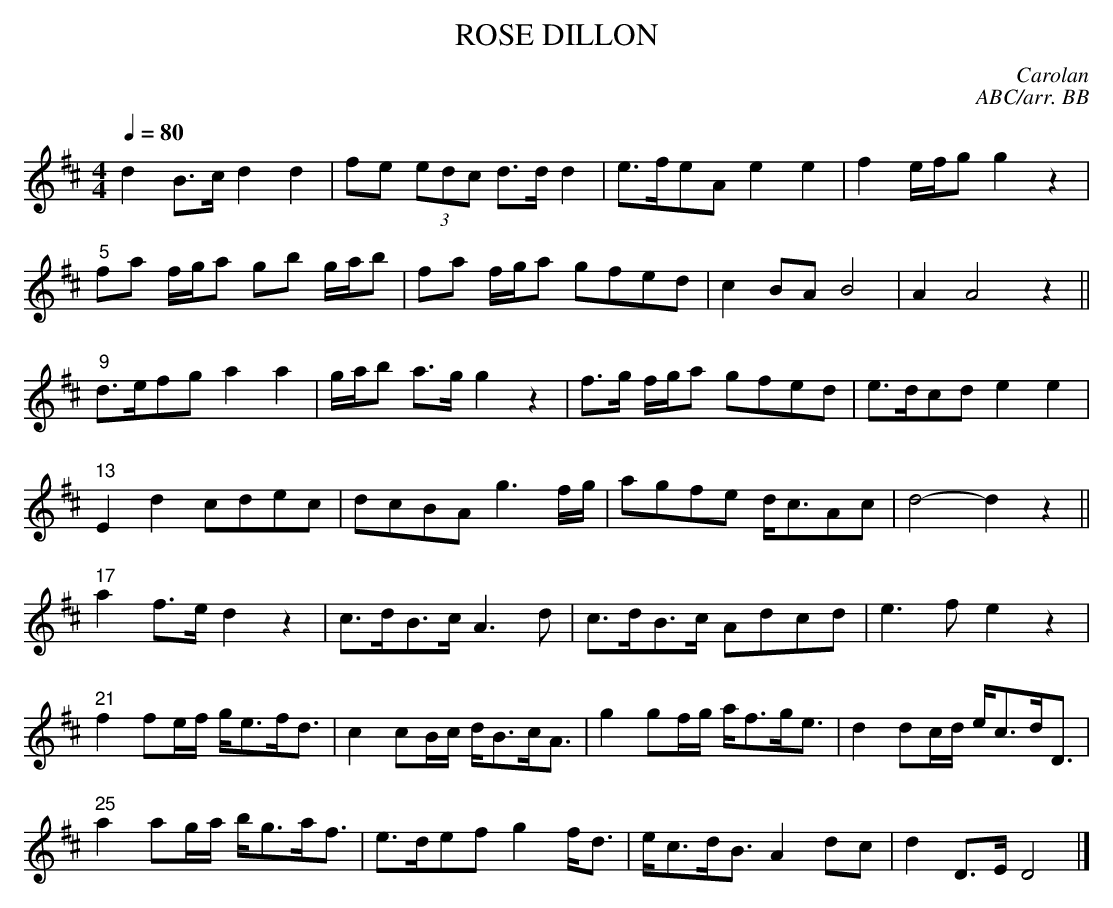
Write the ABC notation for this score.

X:1
T:ROSE DILLON
C:Carolan
C:ABC/arr. BB
the O'Neill or O'Sullivan Carolan collections (see tunefolder 14)
Q:1/4=80
L:1/8
M:4/4
K:D
d2 B>c d2d2|fe (3edc d>d d2|e>feA e2e2|f2 e/f/g g2 z2|
"5"fa f/g/a gb g/a/b|fa f/g/a gfed|c2 BA B4|A2A4 z2||
"9"d>efg a2a2|g/a/b a>g g2z2|f>g f/g/a gfed|e>dcd e2e2|
"13"E2d2 cdec|dcBA g3f/g/|agfe d<cAc|d4-d2 z2||
"17"a2f>e d2 z2|c>dB>c A3d|c>dB>c Adcd|e3f e2 z2|
"21"f2 fe/f/ g<ef<d|c2 cB/c/ d<Bc<A|g2 gf/g/ a<fg<e|d2 dc/d/ e<cd<D|
"25"a2 ag/a/ b<ga<f|e>def g2f<d|e<cd<B A2dc|d2D>ED4|]
